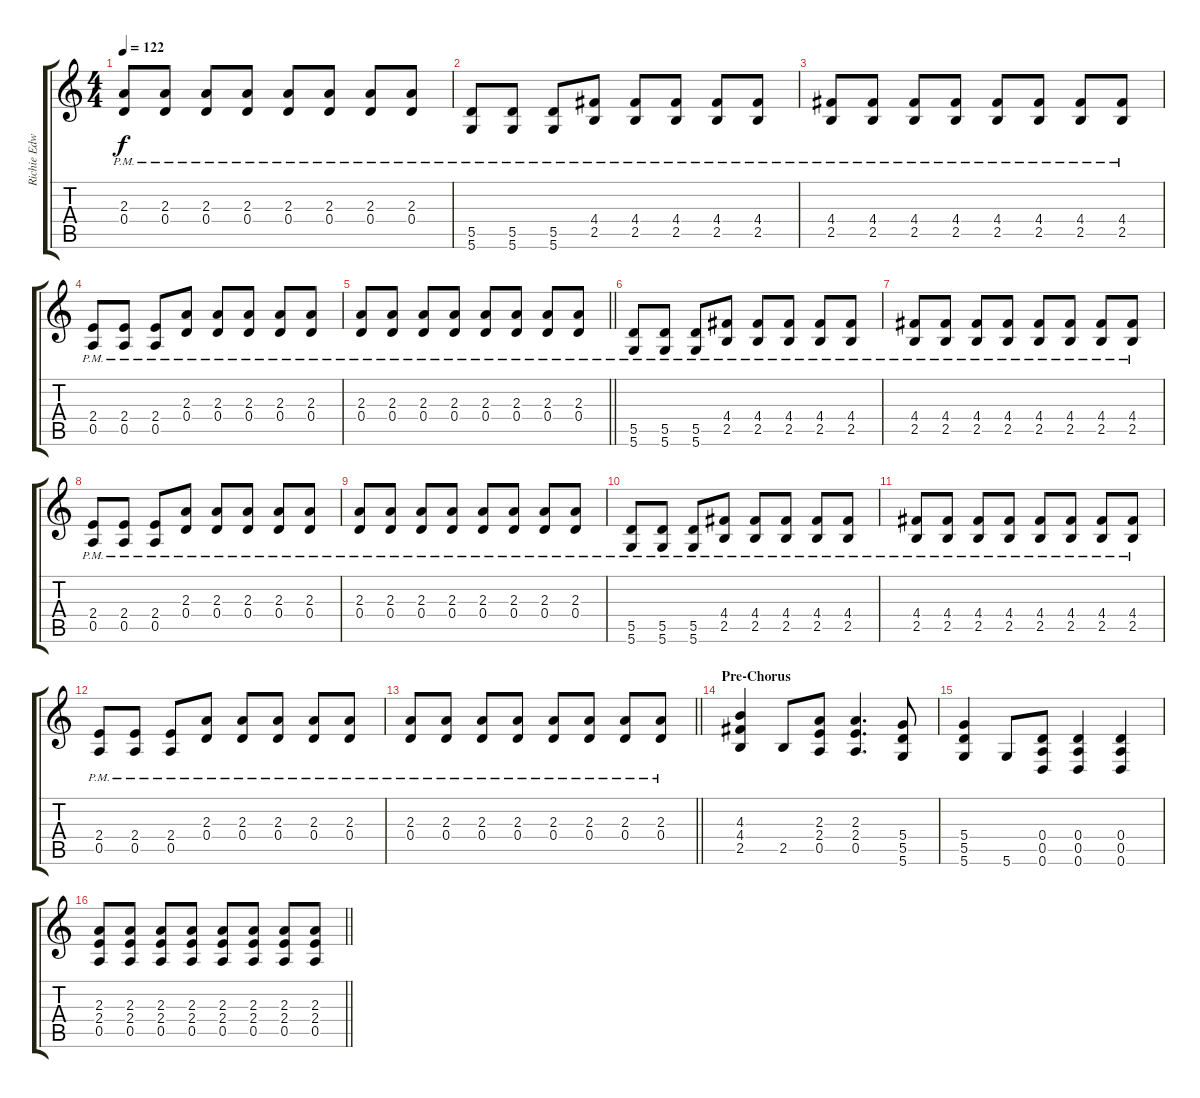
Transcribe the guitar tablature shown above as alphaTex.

\track ("Richie Edwards: Rhythm Guitar" "Richie Edw") {instrument distortionguitar}
\staff {score tabs}
\tuning (E4 B3 G3 D3 A2 D2) {hide}
\ts (4 4)
\tempo 122
\clef g2
\ks c
(2.3{pm} 0.4{pm}).8{dy f} (2.3{pm} 0.4{pm}).8 (2.3{pm} 0.4{pm}).8 (2.3{pm} 0.4{pm}).8 (2.3{pm} 0.4{pm}).8 (2.3{pm} 0.4{pm}).8 (2.3{pm} 0.4{pm}).8 (2.3{pm} 0.4{pm}).8 |
(5.5{pm} 5.6{pm}).8 (5.5{pm} 5.6{pm}).8 (5.5{pm} 5.6{pm}).8 (4.4{pm} 2.5{pm}).8 (4.4{pm} 2.5{pm}).8 (4.4{pm} 2.5{pm}).8 (4.4{pm} 2.5{pm}).8 (4.4{pm} 2.5{pm}).8 |
(4.4{pm} 2.5{pm}).8 (4.4{pm} 2.5{pm}).8 (4.4{pm} 2.5{pm}).8 (4.4{pm} 2.5{pm}).8 (4.4{pm} 2.5{pm}).8 (4.4{pm} 2.5{pm}).8 (4.4{pm} 2.5{pm}).8 (4.4{pm} 2.5{pm}).8 |
(2.4{pm} 0.5{pm}).8 (2.4{pm} 0.5{pm}).8 (2.4{pm} 0.5{pm}).8 (2.3{pm} 0.4{pm}).8 (2.3{pm} 0.4{pm}).8 (2.3{pm} 0.4{pm}).8 (2.3{pm} 0.4{pm}).8 (2.3{pm} 0.4{pm}).8 |
\barLineRight lightlight
(2.3{pm} 0.4{pm}).8 (2.3{pm} 0.4{pm}).8 (2.3{pm} 0.4{pm}).8 (2.3{pm} 0.4{pm}).8 (2.3{pm} 0.4{pm}).8 (2.3{pm} 0.4{pm}).8 (2.3{pm} 0.4{pm}).8 (2.3{pm} 0.4{pm}).8 |
(5.5{pm} 5.6{pm}).8 (5.5{pm} 5.6{pm}).8 (5.5{pm} 5.6{pm}).8 (4.4{pm} 2.5{pm}).8 (4.4{pm} 2.5{pm}).8 (4.4{pm} 2.5{pm}).8 (4.4{pm} 2.5{pm}).8 (4.4{pm} 2.5{pm}).8 |
(4.4{pm} 2.5{pm}).8 (4.4{pm} 2.5{pm}).8 (4.4{pm} 2.5{pm}).8 (4.4{pm} 2.5{pm}).8 (4.4{pm} 2.5{pm}).8 (4.4{pm} 2.5{pm}).8 (4.4{pm} 2.5{pm}).8 (4.4{pm} 2.5{pm}).8 |
(2.4{pm} 0.5{pm}).8 (2.4{pm} 0.5{pm}).8 (2.4{pm} 0.5{pm}).8 (2.3{pm} 0.4{pm}).8 (2.3{pm} 0.4{pm}).8 (2.3{pm} 0.4{pm}).8 (2.3{pm} 0.4{pm}).8 (2.3{pm} 0.4{pm}).8 |
(2.3{pm} 0.4{pm}).8 (2.3{pm} 0.4{pm}).8 (2.3{pm} 0.4{pm}).8 (2.3{pm} 0.4{pm}).8 (2.3{pm} 0.4{pm}).8 (2.3{pm} 0.4{pm}).8 (2.3{pm} 0.4{pm}).8 (2.3{pm} 0.4{pm}).8 |
(5.5{pm} 5.6{pm}).8 (5.5{pm} 5.6{pm}).8 (5.5{pm} 5.6{pm}).8 (4.4{pm} 2.5{pm}).8 (4.4{pm} 2.5{pm}).8 (4.4{pm} 2.5{pm}).8 (4.4{pm} 2.5{pm}).8 (4.4{pm} 2.5{pm}).8 |
(4.4{pm} 2.5{pm}).8 (4.4{pm} 2.5{pm}).8 (4.4{pm} 2.5{pm}).8 (4.4{pm} 2.5{pm}).8 (4.4{pm} 2.5{pm}).8 (4.4{pm} 2.5{pm}).8 (4.4{pm} 2.5{pm}).8 (4.4{pm} 2.5{pm}).8 |
(2.4{pm} 0.5{pm}).8 (2.4{pm} 0.5{pm}).8 (2.4{pm} 0.5{pm}).8 (2.3{pm} 0.4{pm}).8 (2.3{pm} 0.4{pm}).8 (2.3{pm} 0.4{pm}).8 (2.3{pm} 0.4{pm}).8 (2.3{pm} 0.4{pm}).8 |
\barLineRight lightlight
(2.3{pm} 0.4{pm}).8 (2.3{pm} 0.4{pm}).8 (2.3{pm} 0.4{pm}).8 (2.3{pm} 0.4{pm}).8 (2.3{pm} 0.4{pm}).8 (2.3{pm} 0.4{pm}).8 (2.3{pm} 0.4{pm}).8 (2.3{pm} 0.4{pm}).8 |
\section ("" "Pre-Chorus")
(4.3 4.4 2.5).4 2.5.8 (2.3 2.4 0.5).8 (2.3 2.4 0.5).4{d} (5.4 5.5 5.6).8 |
(5.4 5.5 5.6).4 5.6.8 (0.4 0.5 0.6).8 (0.4 0.5 0.6).4 (0.4 0.5 0.6).4 |
\barLineRight lightlight
(2.3 2.4 0.5).8 (2.3 2.4 0.5).8 (2.3 2.4 0.5).8 (2.3 2.4 0.5).8 (2.3 2.4 0.5).8 (2.3 2.4 0.5).8 (2.3 2.4 0.5).8 (2.3 2.4 0.5).8
